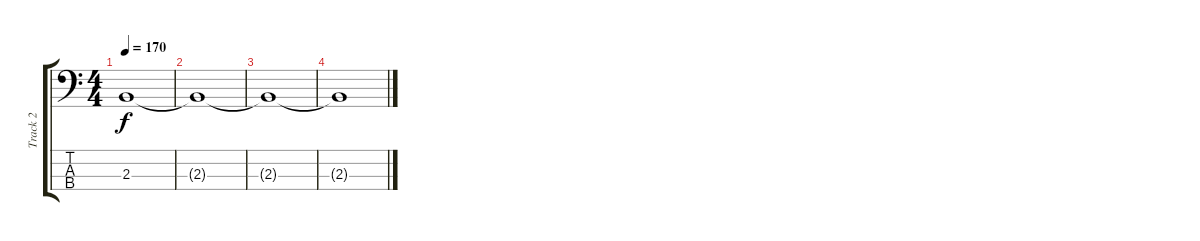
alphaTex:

\track ("Track 2" "Track 2") {instrument electricbassfinger}
\staff {score tabs}
\tuning (G2 D2 A1 E1) {hide}
\ts (4 4)
\tempo 170
\clef f4
\ks c
2.3{t}.1{dy f} |
2.3{t}.1 |
2.3{t}.1 |
2.3{t}.1
